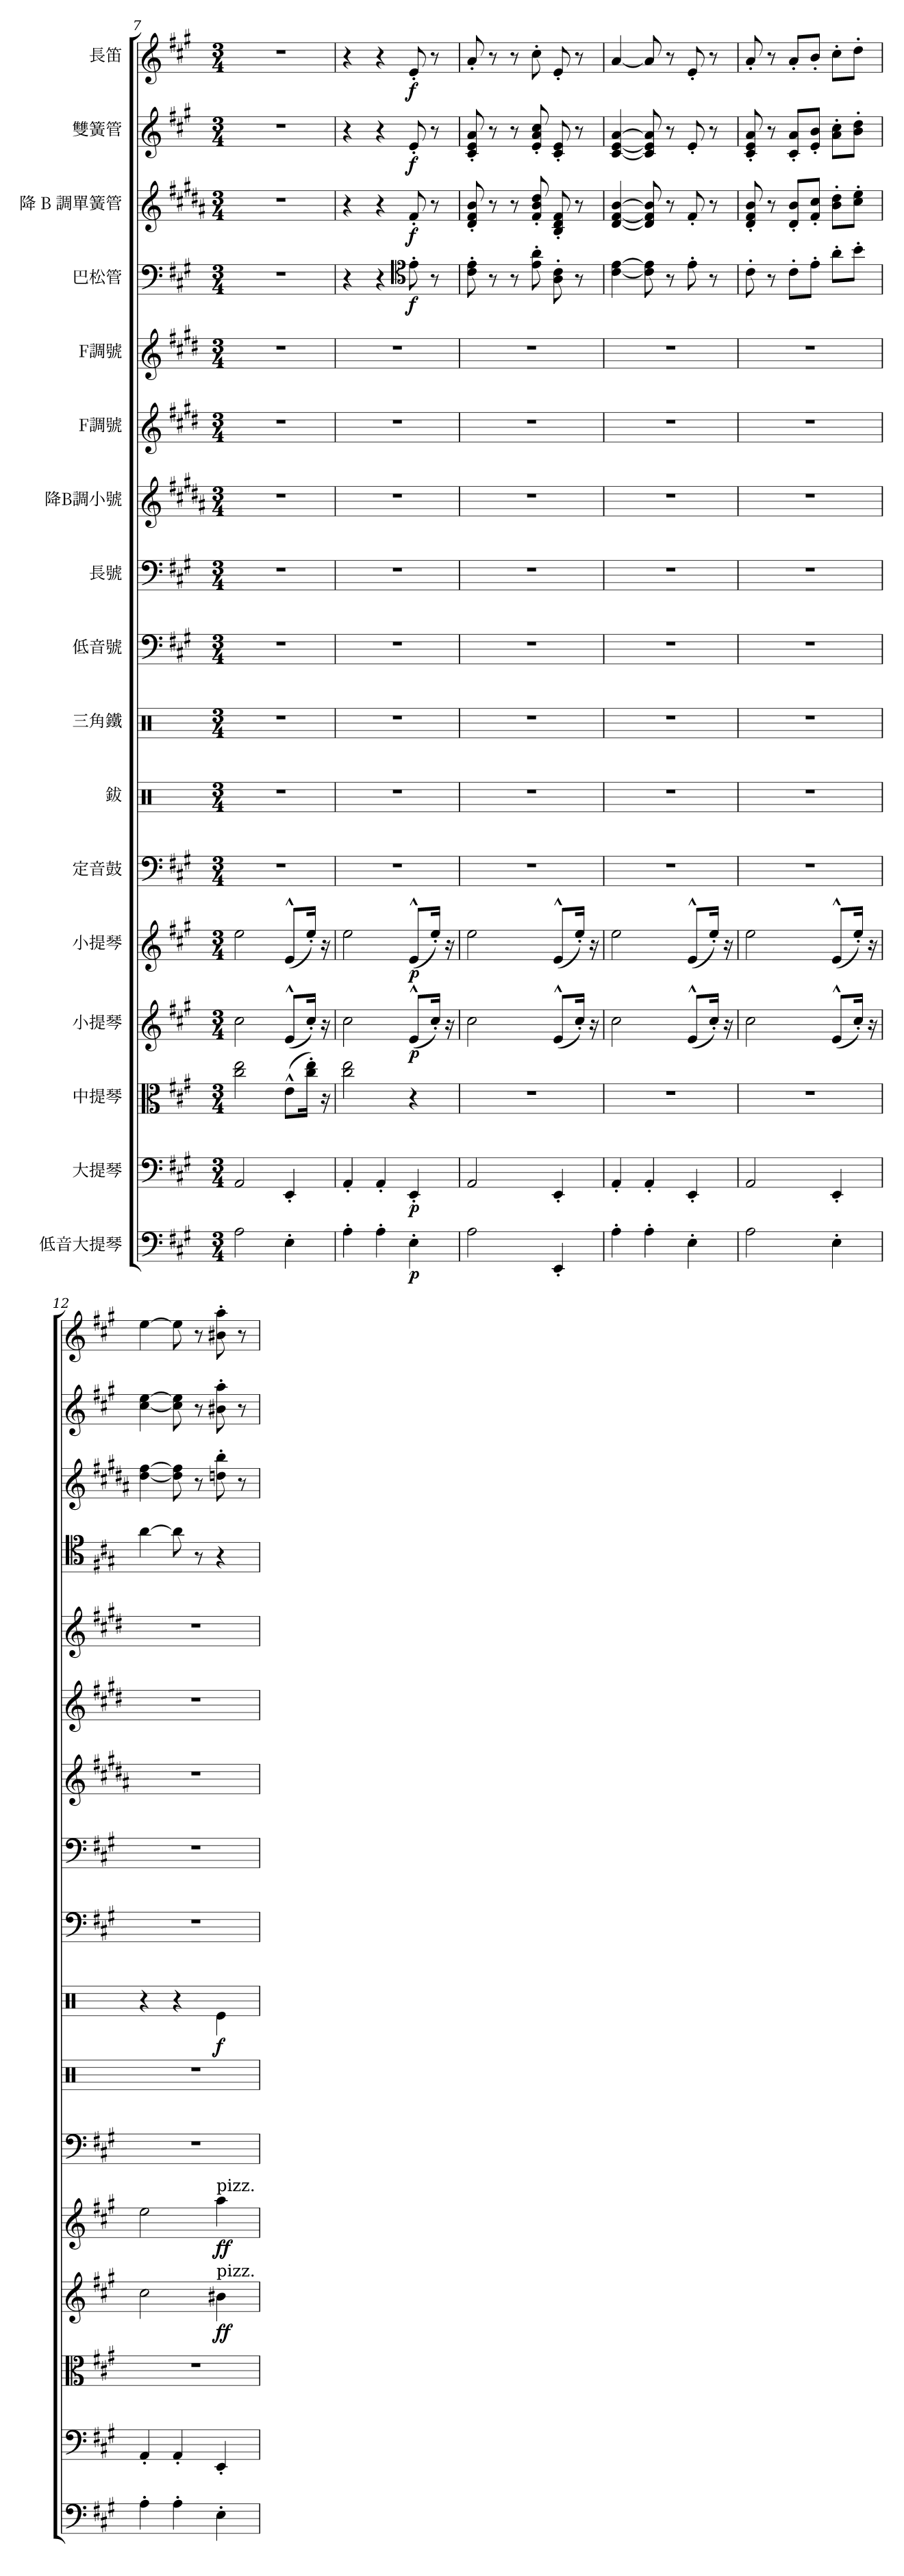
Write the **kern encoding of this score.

**kern	**dynam	**kern	**dynam	**kern	**kern	**dynam	**kern	**dynam	**kern	**kern	**kern	**dynam	**kern	**kern	**kern	**kern	**kern	**kern	**dynam	**kern	**dynam	**kern	**dynam	**kern	**dynam
*part17	*part17	*part16	*part16	*part15	*part14	*part14	*part13	*part13	*part12	*part11	*part10	*part10	*part9	*part8	*part7	*part6	*part5	*part4	*part4	*part3	*part3	*part2	*part2	*part1	*part1
*staff17	*staff17	*staff16	*staff16	*staff15	*staff14	*staff14	*staff13	*staff13	*staff12	*staff11	*staff10	*staff10	*staff9	*staff8	*staff7	*staff6	*staff5	*staff4	*staff4	*staff3	*staff3	*staff2	*staff2	*staff1	*staff1
*I"低音大提琴	*	*I"大提琴	*	*I"中提琴	*I"小提琴	*	*I"小提琴	*	*I"定音鼓	*I"鈸	*I"三角鐵	*	*I"低音號	*I"長號	*I"降B調小號	*I"F調號	*I"F調號	*I"巴松管	*	*I"降 B 調單簧管	*	*I"雙簧管	*	*I"長笛	*
*clefF4	*	*clefF4	*	*clefC3	*clefG2	*	*clefG2	*	*clefF4	*clefX	*clefX	*	*clefF4	*clefF4	*clefG2	*clefG2	*clefG2	*clefF4	*	*clefG2	*	*clefG2	*	*clefG2	*
*ITrd7c12	*	*	*	*	*	*	*	*	*	*	*	*	*	*	*ITrd1c2	*ITrd4c7	*ITrd4c7	*	*	*ITrd1c2	*	*	*	*	*
*k[f#c#g#]	*	*k[f#c#g#]	*	*k[f#c#g#]	*k[f#c#g#]	*	*k[f#c#g#]	*	*k[f#c#g#]	*k[]	*k[]	*	*k[f#c#g#]	*k[f#c#g#]	*k[f#c#g#]	*k[f#c#g#]	*k[f#c#g#]	*k[f#c#g#]	*	*k[f#c#g#]	*	*k[f#c#g#]	*	*k[f#c#g#]	*
*M3/4	*	*M3/4	*	*M3/4	*M3/4	*	*M3/4	*	*M3/4	*M3/4	*M3/4	*	*M3/4	*M3/4	*M3/4	*M3/4	*M3/4	*M3/4	*	*M3/4	*	*M3/4	*	*M3/4	*
=7	=7	=7	=7	=7	=7	=7	=7	=7	=7	=7	=7	=7	=7	=7	=7	=7	=7	=7	=7	=7	=7	=7	=7	=7	=7
2AA\	.	2AA/	.	2cc#\ 2ee\	2cc#\	.	2ee\	.	2.r	2.r	2.r	.	2.r	2.r	2.r	2.r	2.r	2.r	.	2.r	.	2.r	.	2.r	.
4EE'\	.	4EE'/	.	(>8e^^\L	(<8e^^/L	.	(<8e^^/L	.	.	.	.	.	.	.	.	.	.	.	.	.	.	.	.	.	.
.	.	.	.	16cc#\' 16ee\'Jk)	16cc#'/Jk)	.	16ee'/Jk)	.	.	.	.	.	.	.	.	.	.	.	.	.	.	.	.	.	.
.	.	.	.	16r	16r	.	16r	.	.	.	.	.	.	.	.	.	.	.	.	.	.	.	.	.	.
=8	=8	=8	=8	=8	=8	=8	=8	=8	=8	=8	=8	=8	=8	=8	=8	=8	=8	=8	=8	=8	=8	=8	=8	=8	=8
4AA'\	.	4AA'/	.	2cc#\ 2ee\	2cc#\	.	2ee\	.	2.r	2.r	2.r	.	2.r	2.r	2.r	2.r	2.r	4r	.	4r	.	4r	.	4r	.
4AA'\	.	4AA'/	.	.	.	.	.	.	.	.	.	.	.	.	.	.	.	4r	.	4r	.	4r	.	4r	.
*	*	*	*	*	*	*	*	*	*	*	*	*	*	*	*	*	*	*clefC4	*	*	*	*	*	*	*
!	!LO:DY:b	!	!LO:DY:b	!	!	!LO:DY:b	!	!LO:DY:b	!	!	!	!	!	!	!	!	!	!	!LO:DY:b	!	!LO:DY:b	!	!LO:DY:b	!	!LO:DY:b
4EE'\	p	4EE'/	p	4r	(<8e^^/L	p	(<8e^^/L	p	.	.	.	.	.	.	.	.	.	8e'\	f	8e'/	f	8e'/	f	8e'/	f
.	.	.	.	.	16cc#'/Jk)	.	16ee'/Jk)	.	.	.	.	.	.	.	.	.	.	8r	.	8r	.	8r	.	8r	.
.	.	.	.	.	16r	.	16r	.	.	.	.	.	.	.	.	.	.	.	.	.	.	.	.	.	.
=9	=9	=9	=9	=9	=9	=9	=9	=9	=9	=9	=9	=9	=9	=9	=9	=9	=9	=9	=9	=9	=9	=9	=9	=9	=9
2AA\	.	2AA/	.	2.r	2cc#\	.	2ee\	.	2.r	2.r	2.r	.	2.r	2.r	2.r	2.r	2.r	8c#\' 8e\'	.	8c#/' 8e/' 8a/'	.	8c#/' 8e/' 8a/'	.	8a'/	.
.	.	.	.	.	.	.	.	.	.	.	.	.	.	.	.	.	.	8r	.	8r	.	8r	.	8r	.
.	.	.	.	.	.	.	.	.	.	.	.	.	.	.	.	.	.	8r	.	8r	.	8r	.	8r	.
.	.	.	.	.	.	.	.	.	.	.	.	.	.	.	.	.	.	8e\' 8a\'	.	8e/' 8a/' 8cc#/'	.	8e/' 8a/' 8cc#/'	.	8cc#'\	.
4EEE'/	.	4EE'/	.	.	(<8e^^/L	.	(<8e^^/L	.	.	.	.	.	.	.	.	.	.	8A\' 8c#\'	.	8A/' 8c#/' 8e/'	.	8c#/' 8e/'	.	8e'/	.
.	.	.	.	.	16cc#'/Jk)	.	16ee'/Jk)	.	.	.	.	.	.	.	.	.	.	8r	.	8r	.	8r	.	8r	.
.	.	.	.	.	16r	.	16r	.	.	.	.	.	.	.	.	.	.	.	.	.	.	.	.	.	.
=10	=10	=10	=10	=10	=10	=10	=10	=10	=10	=10	=10	=10	=10	=10	=10	=10	=10	=10	=10	=10	=10	=10	=10	=10	=10
4AA'\	.	4AA'/	.	2.r	2cc#\	.	2ee\	.	2.r	2.r	2.r	.	2.r	2.r	2.r	2.r	2.r	[4c#\ [4e\	.	[4c#/ [4e/ [4a/	.	[4c#/ [4e/ [4a/	.	[4a/	.
4AA'\	.	4AA'/	.	.	.	.	.	.	.	.	.	.	.	.	.	.	.	8c#\] 8e\]	.	8c#/] 8e/] 8a/]	.	8c#/] 8e/] 8a/]	.	8a/]	.
.	.	.	.	.	.	.	.	.	.	.	.	.	.	.	.	.	.	8r	.	8r	.	8r	.	8r	.
4EE'\	.	4EE'/	.	.	(<8e^^/L	.	(<8e^^/L	.	.	.	.	.	.	.	.	.	.	8e'\	.	8e'/	.	8e'/	.	8e'/	.
.	.	.	.	.	16cc#'/Jk)	.	16ee'/Jk)	.	.	.	.	.	.	.	.	.	.	8r	.	8r	.	8r	.	8r	.
.	.	.	.	.	16r	.	16r	.	.	.	.	.	.	.	.	.	.	.	.	.	.	.	.	.	.
!!LO:PB:g=z
=11	=11	=11	=11	=11	=11	=11	=11	=11	=11	=11	=11	=11	=11	=11	=11	=11	=11	=11	=11	=11	=11	=11	=11	=11	=11
2AA\	.	2AA/	.	2.r	2cc#\	.	2ee\	.	2.r	2.r	2.r	.	2.r	2.r	2.r	2.r	2.r	8c#'\	.	8c#/' 8e/' 8a/'	.	8c#/' 8e/' 8a/'	.	8a'/	.
.	.	.	.	.	.	.	.	.	.	.	.	.	.	.	.	.	.	8r	.	8r	.	8r	.	8r	.
.	.	.	.	.	.	.	.	.	.	.	.	.	.	.	.	.	.	8c#'\L	.	8c#/' 8a/'L	.	8c#/' 8a/'L	.	8a'/L	.
.	.	.	.	.	.	.	.	.	.	.	.	.	.	.	.	.	.	8e'\J	.	8e/' 8b/'J	.	8e/' 8b/'J	.	8b'/J	.
4EE'\	.	4EE'/	.	.	(<8e^^/L	.	(<8e^^/L	.	.	.	.	.	.	.	.	.	.	8a'\L	.	8a\' 8cc#\'L	.	8a\' 8cc#\'L	.	8cc#'\L	.
.	.	.	.	.	16cc#'/Jk)	.	16ee'/Jk)	.	.	.	.	.	.	.	.	.	.	8b'\J	.	8b\' 8dd\'J	.	8b\' 8dd\'J	.	8dd'\J	.
.	.	.	.	.	16r	.	16r	.	.	.	.	.	.	.	.	.	.	.	.	.	.	.	.	.	.
=12	=12	=12	=12	=12	=12	=12	=12	=12	=12	=12	=12	=12	=12	=12	=12	=12	=12	=12	=12	=12	=12	=12	=12	=12	=12
4AA'\	.	4AA'/	.	2.r	2cc#\	.	2ee\	.	2.r	2.r	4r	.	2.r	2.r	2.r	2.r	2.r	[4a\	.	[4cc#\ [4ee\	.	[4cc#\ [4ee\	.	[4ee\	.
4AA'\	.	4AA'/	.	.	.	.	.	.	.	.	4r	.	.	.	.	.	.	8a\]	.	8cc#\] 8ee\]	.	8cc#\] 8ee\]	.	8ee\]	.
.	.	.	.	.	.	.	.	.	.	.	.	.	.	.	.	.	.	8r	.	8r	.	8r	.	8r	.
!	!	!	!	!	!	!	!LO:TX:a:t=pizz.	!	!	!	!	!	!	!	!	!	!	!	!	!	!	!	!	!	!
!	!	!	!	!	!LO:TX:a:t=pizz.	!	!	!	!	!	!	!	!	!	!	!	!	!	!	!	!	!	!	!	!
!	!	!	!	!	!	!LO:DY:b	!	!LO:DY:b	!	!	!	!LO:DY:b	!	!	!	!	!	!	!	!	!	!	!	!	!
4EE'\	.	4EE'/	.	.	4b#X\	ff	4aa\	ff	.	.	4Re\	f	.	.	.	.	.	4r	.	8ccn\' 8aa\'	.	8b#X\' 8aa\'	.	8b#X\' 8aa\'	.
.	.	.	.	.	.	.	.	.	.	.	.	.	.	.	.	.	.	.	.	8r	.	8r	.	8r	.
=	=	=	=	=	=	=	=	=	=	=	=	=	=	=	=	=	=	=	=	=	=	=	=	=	=
*-	*-	*-	*-	*-	*-	*-	*-	*-	*-	*-	*-	*-	*-	*-	*-	*-	*-	*-	*-	*-	*-	*-	*-	*-	*-
